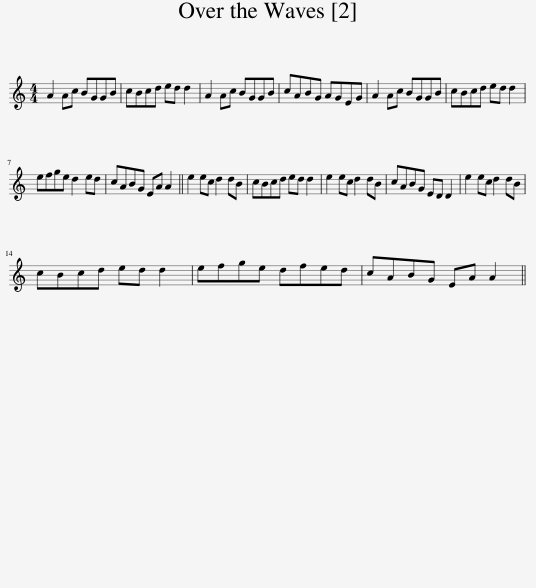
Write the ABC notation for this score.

X:1
L:1/8
M:4/4
I:linebreak $
K:C
V:1 treble
V:1
 A2 Ac BGGB | cBcd ed d2 | A2 Ac BGGB | cABG AGEG | A2 Ac BGGB | %5
 cBcd ed d2 |$ efge d2 ed | cABG EA A2 || e2 ec d2 dB | cBcd ed d2 | %10
 e2 ec d2 dB | cABG ED D2 | e2 ec d2 dB |$ cBcd ed d2 | efge dfed | %15
 cABG EA A2 || %16
